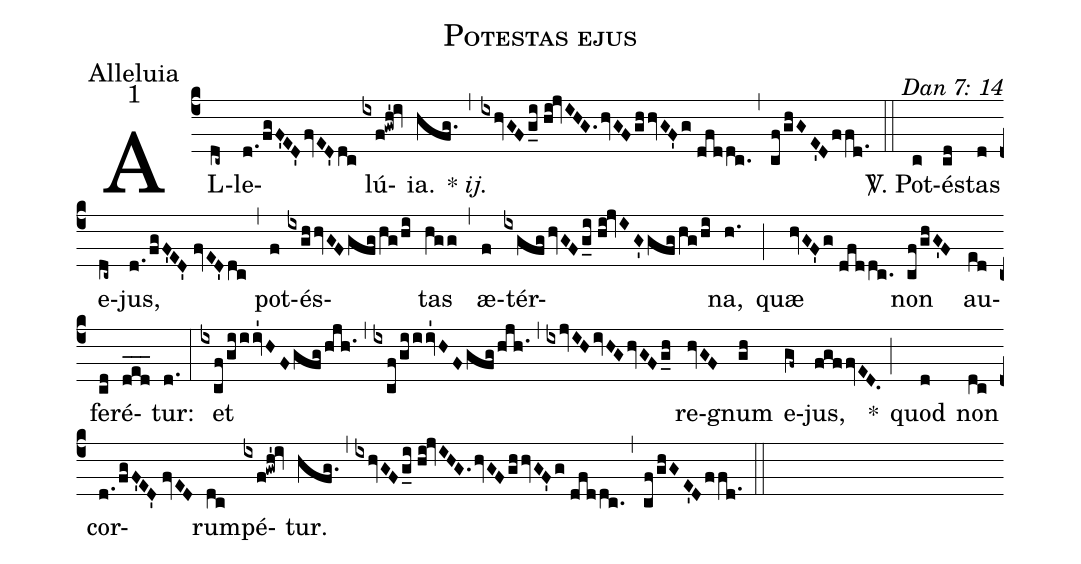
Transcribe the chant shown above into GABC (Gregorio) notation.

name: Potestas ejus;
office-part: Alleluia;
mode: 1;
commentary: Dan 7: 14;
%%
(c4) AL(dc~)le(d./fgF'ED'fvED'dc)lú(ixf!gwh'!iv)ia.(hfg.) {*} <i>ij.</i>(,) (ixhvGFg_i//hi!jvIHG.hvGFghhvGF'g//dfddc.) (,) (cf/ghGE'Dffd.) (::)
<sp>V/</sp>. Pot(c)és(cd)tas(d) e(dc~)jus,(d./fgF'ED'//fvED'dc) (,) pot(f)és(ixghhvGFgfg/hg/hi)tas(hgg) (,) æ(f)tér(ixgfghvGFg_i//hi!jvIG'gfg/hg/hi)na,(h.) (;) quæ(hvGF'g//dfddc.) non(cf/ghG'F) au(ed)fe(cd)ré(d_e_d_)tur:(d.) (:)
et(ixcf/giiiv'1HFgfg/hjh.1) (,) (ixcf/giiiv'1HFgfg/hjh.1) (,) (ixjvIHivHGhvGFg_h) re(hvGF)gnum(gh) e(gf~)jus,(fgffvED.) *(;) quod(d) non(dc) cor(d./fgF'ED'//fvED)rum(dc)pé(ixf!gwh'!iv)tur.(hfg.) (,) (ixhvGFg_i//hi!jvIHG.hvGFghhvGF'g//dfddc.) (,) (cf/ghGE'Dffd.) (::)
